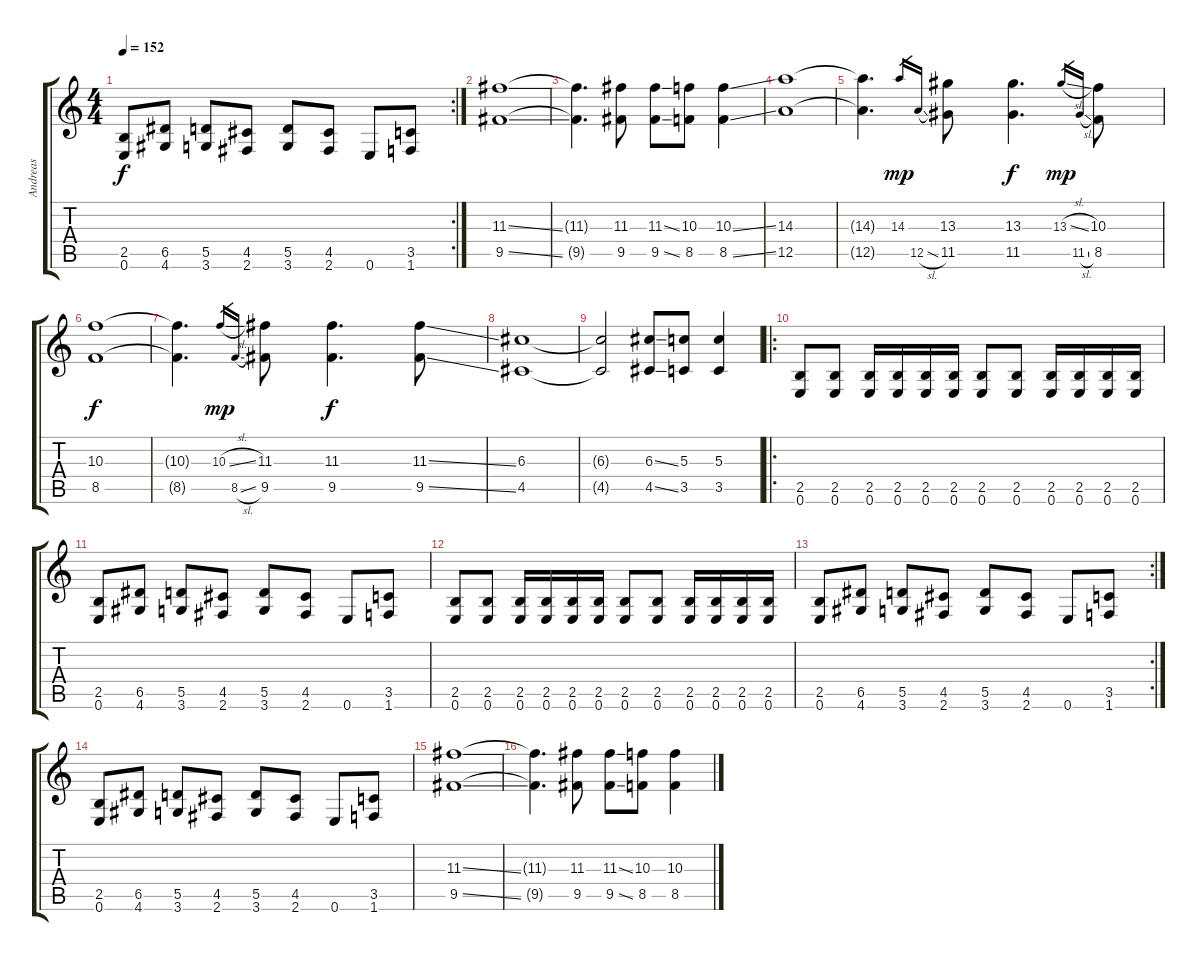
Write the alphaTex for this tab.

\track ("Andreas" "Andreas") {instrument distortionguitar}
\staff {score tabs}
\tuning (E4 B3 G3 D3 A2 E2) {hide}
\rc 2
\ts (4 4)
\tempo 152
\clef g2
\ks c
(2.5 0.6).8{dy f} (6.5 4.6).8 (5.5 3.6).8 (4.5 2.6).8 (5.5 3.6).8 (4.5 2.6).8 0.6.8 (3.5 1.6).8 |
(11.3{ss} 9.5{ss}).1 |
(11.3{t} 9.5{t}).4{d} (11.3 9.5).8 (11.3{ss} 9.5{ss}).8 (10.3 8.5).8 (10.3{ss} 8.5{ss}).4 |
(14.3 12.5).1 |
(14.3{t} 12.5{t}).4{d} 14.3.16{gr dy mp} 12.5{sl}.16{gr} (13.3 11.5).8 (13.3 11.5).4{d dy f} 13.3{sl}.16{gr dy mp} 11.5{sl}.16{gr} (10.3 8.5).8 |
(10.3 8.5).1{dy f} |
(10.3{t} 8.5{t}).4{d} 10.3{sl}.16{gr dy mp} 8.5{sl}.16{gr} (11.3 9.5).8 (11.3 9.5).4{d dy f} (11.3{ss} 9.5{ss}).8 |
(6.3 4.5).1 |
(6.3{t} 4.5{t}).2 (6.3{ss} 4.5{ss}).8 (5.3 3.5).8 (5.3 3.5).4 |
\ro
(2.5 0.6).8 (2.5 0.6).8 (2.5 0.6).16 (2.5 0.6).16 (2.5 0.6).16 (2.5 0.6).16 (2.5 0.6).8 (2.5 0.6).8 (2.5 0.6).16 (2.5 0.6).16 (2.5 0.6).16 (2.5 0.6).16 |
(2.5 0.6).8 (6.5 4.6).8 (5.5 3.6).8 (4.5 2.6).8 (5.5 3.6).8 (4.5 2.6).8 0.6.8 (3.5 1.6).8 |
(2.5 0.6).8 (2.5 0.6).8 (2.5 0.6).16 (2.5 0.6).16 (2.5 0.6).16 (2.5 0.6).16 (2.5 0.6).8 (2.5 0.6).8 (2.5 0.6).16 (2.5 0.6).16 (2.5 0.6).16 (2.5 0.6).16 |
\rc 2
(2.5 0.6).8 (6.5 4.6).8 (5.5 3.6).8 (4.5 2.6).8 (5.5 3.6).8 (4.5 2.6).8 0.6.8 (3.5 1.6).8 |
(2.5 0.6).8 (6.5 4.6).8 (5.5 3.6).8 (4.5 2.6).8 (5.5 3.6).8 (4.5 2.6).8 0.6.8 (3.5 1.6).8 |
(11.3{ss} 9.5{ss}).1 |
(11.3{t} 9.5{t}).4{d} (11.3 9.5).8 (11.3{ss} 9.5{ss}).8 (10.3 8.5).8 (10.3{ss} 8.5{ss}).4
